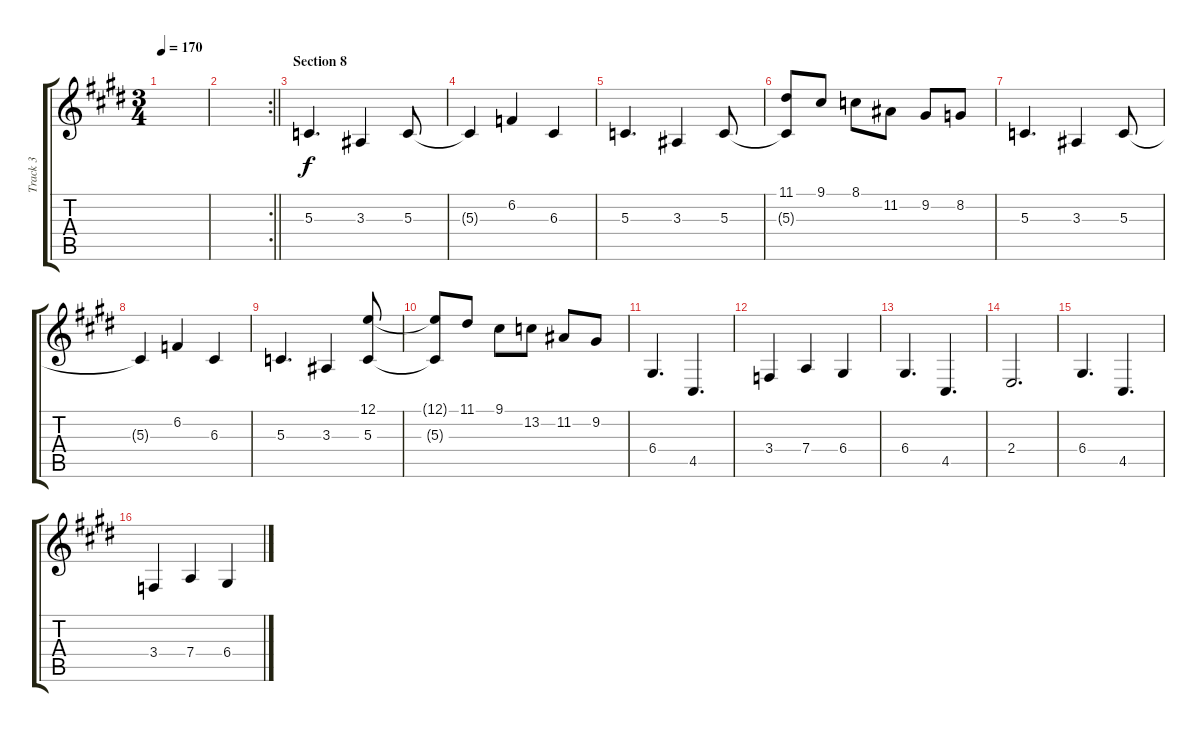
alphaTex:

\track ("Track 3" "Track 3") {instrument acousticgrandpiano}
\staff {score tabs}
\tuning (E4 B3 G3 D3 A2 E2) {hide}
\ts (3 4)
\tempo 170
\clef g2
\ks e
|
\rc 2
\barLineRight lightlight
|
\section ("" "Section 8")
5.3.4{d} 3.3.4 5.3.8 |
5.3{t}.4 6.2.4 6.3.4 |
5.3.4{d} 3.3.4 5.3.8 |
(11.1 5.3{t}).8 9.1.8 8.1.8 11.2.8 9.2.8 8.2.8 |
5.3.4{d} 3.3.4 5.3.8 |
5.3{t}.4 6.2.4 6.3.4 |
5.3.4{d} 3.3.4 (12.1 5.3).8 |
(12.1{t} 5.3{t}).8 11.1.8 9.1.8 13.2.8 11.2.8 9.2.8 |
6.4.4{d} 4.5.4{d} |
3.4.4 7.4.4 6.4.4 |
6.4.4{d} 4.5.4{d} |
2.4.2{d} |
6.4.4{d} 4.5.4{d} |
3.4.4 7.4.4 6.4.4
